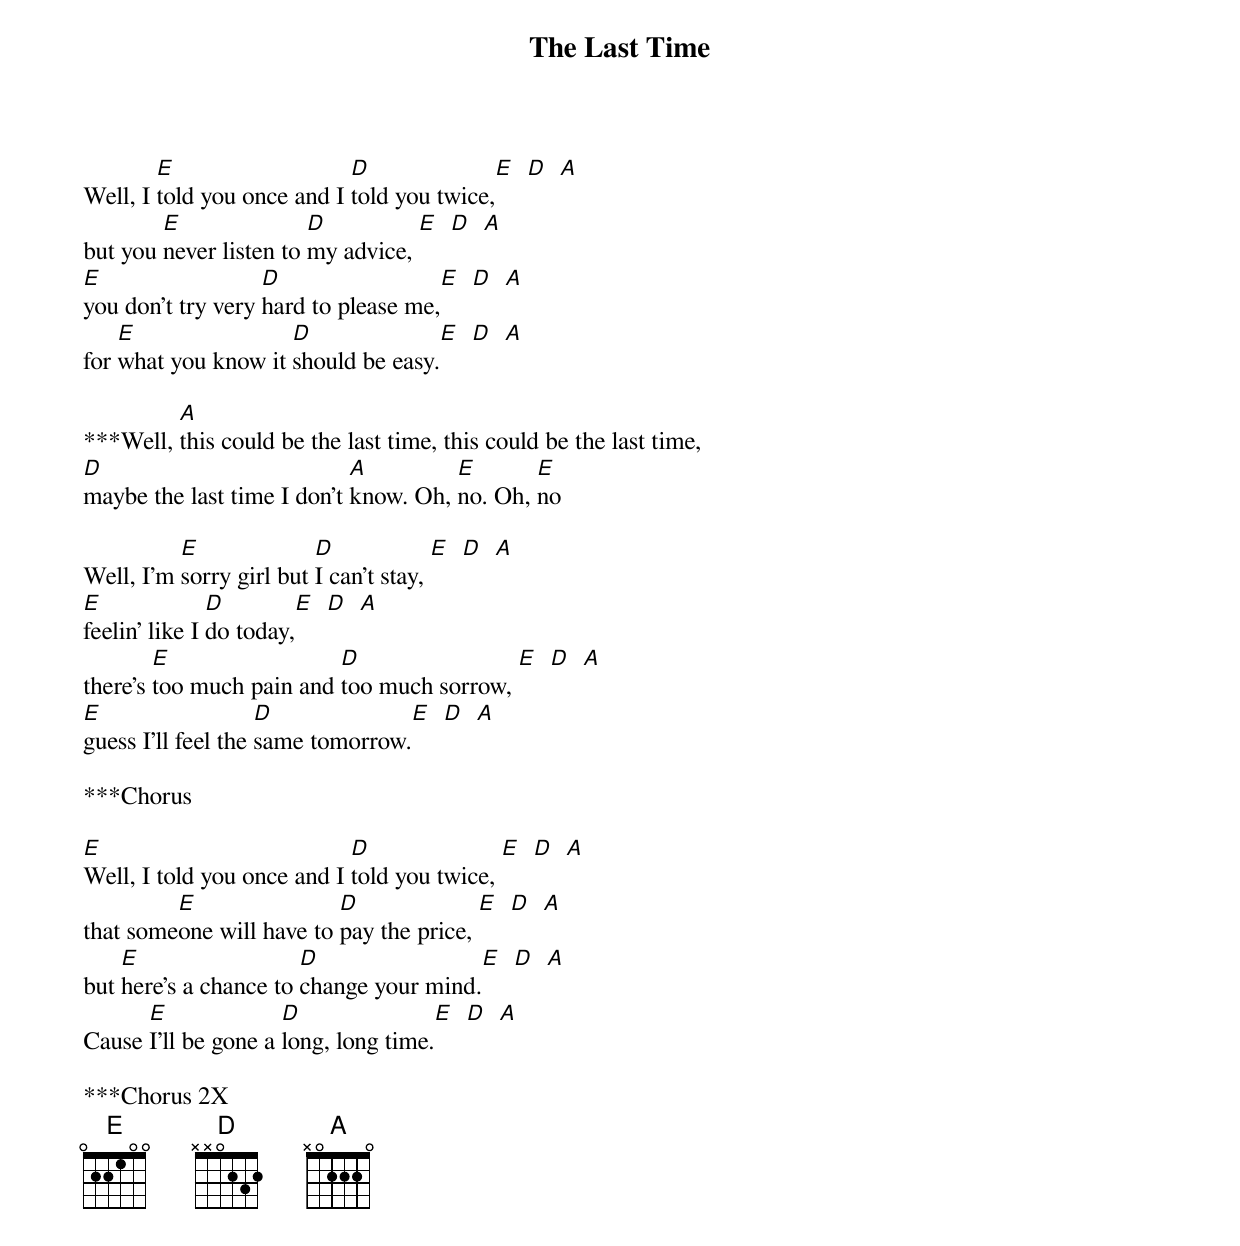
{t:The Last Time}
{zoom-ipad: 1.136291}

Well, I [E]told you once and I [D]told you twice,[E]  [D]  [A]
but you [E]never listen to [D]my advice, [E]  [D]  [A]
[E]you don't try very [D]hard to please me,[E]  [D]  [A]
for [E]what you know it [D]should be easy.[E]  [D]  [A]

***Well, [A]this could be the last time, this could be the last time,
[D]maybe the last time I don't [A]know. Oh, [E]no. Oh, [E]no

Well, I'm [E]sorry girl but [D]I can't stay, [E]  [D]  [A]
[E]feelin' like I [D]do today,[E]  [D]  [A]
there's [E]too much pain and [D]too much sorrow, [E]  [D]  [A]
[E]guess I'll feel the [D]same tomorrow.[E]  [D]  [A]

***Chorus

[E]Well, I told you once and I [D]told you twice, [E]  [D]  [A]
that some[E]one will have to [D]pay the price, [E]  [D]  [A]
but [E]here's a chance to [D]change your mind.[E]  [D]  [A]
Cause [E]I'll be gone a [D]long, long time.[E]  [D]  [A]

***Chorus 2X
